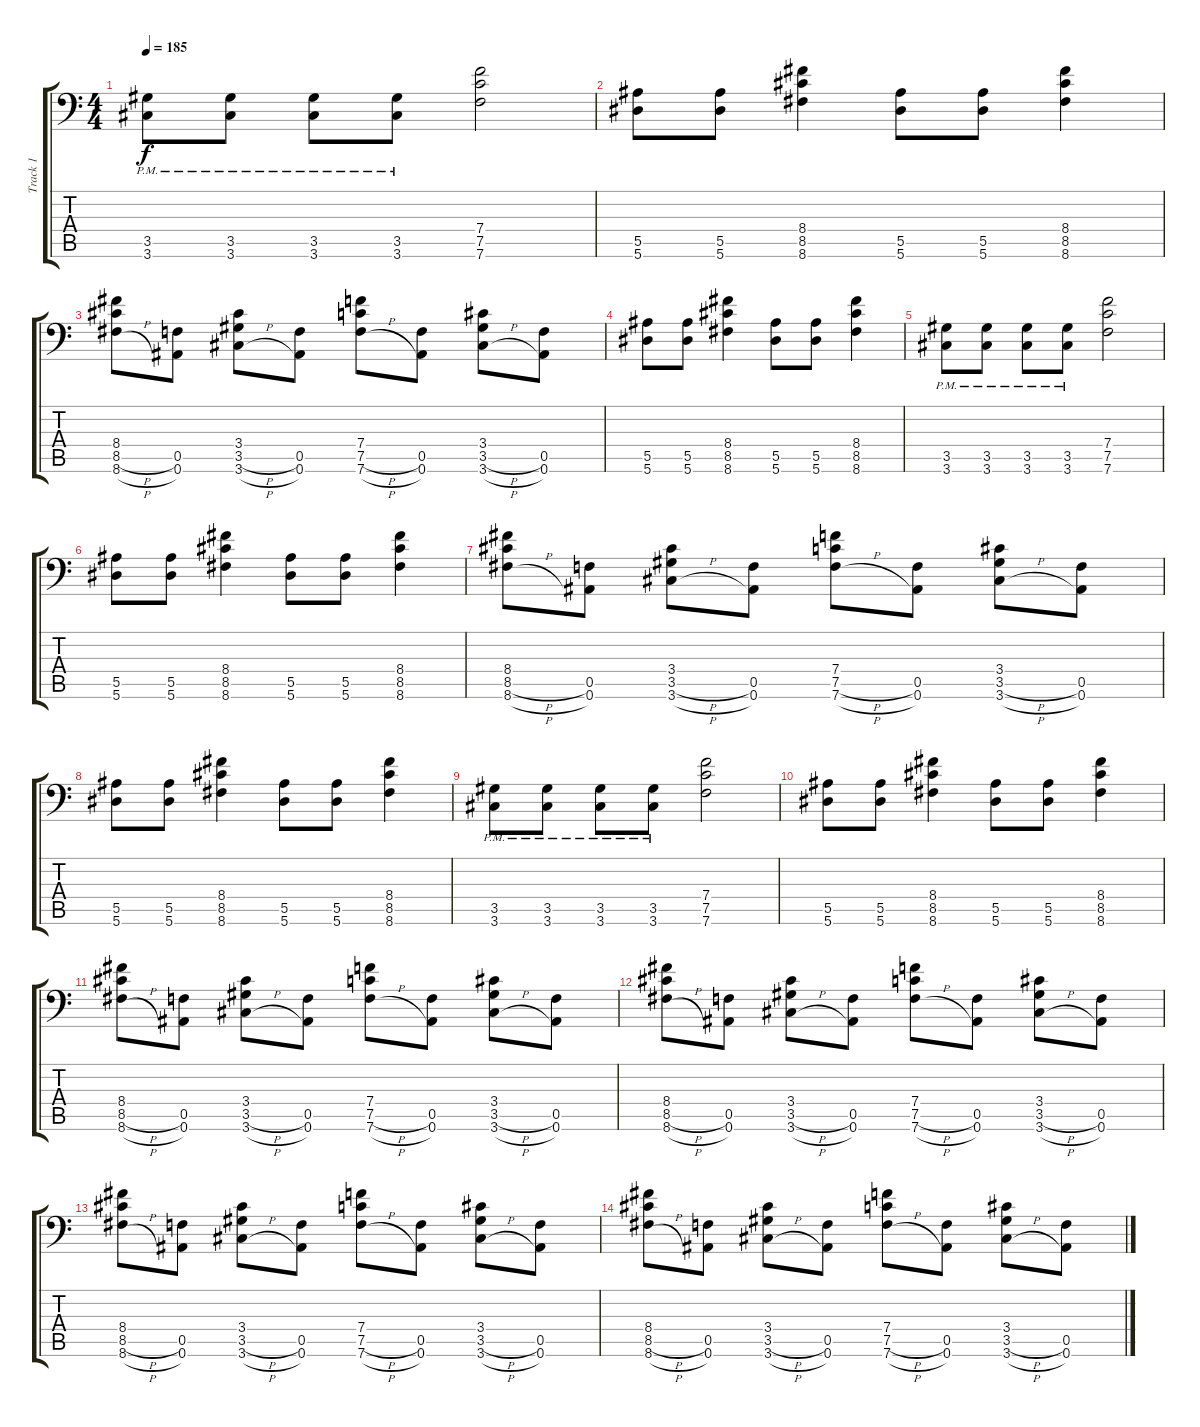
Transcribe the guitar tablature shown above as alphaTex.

\track ("Track 1" "Track 1") {instrument distortionguitar}
\staff {score tabs}
\tuning (C4 Ab3 Eb3 Bb2 F2 Bb1) {hide}
\ts (4 4)
\tempo 185
\clef f4
\ks c
(3.5{pm} 3.6{pm}).8{dy f} (3.5{pm} 3.6{pm}).8 (3.5{pm} 3.6{pm}).8 (3.5{pm} 3.6{pm}).8 (7.4 7.5 7.6).2 |
(5.5 5.6).8 (5.5 5.6).8 (8.4 8.5 8.6).4 (5.5 5.6).8 (5.5 5.6).8 (8.4 8.5 8.6).4 |
(8.4 8.5{h} 8.6{h}).8 (0.5 0.6).8 (3.4 3.5{h} 3.6{h}).8 (0.5 0.6).8 (7.4 7.5{h} 7.6{h}).8 (0.5 0.6).8 (3.4 3.5{h} 3.6{h}).8 (0.5 0.6).8 |
(5.5 5.6).8 (5.5 5.6).8 (8.4 8.5 8.6).4 (5.5 5.6).8 (5.5 5.6).8 (8.4 8.5 8.6).4 |
(3.5{pm} 3.6{pm}).8 (3.5{pm} 3.6{pm}).8 (3.5{pm} 3.6{pm}).8 (3.5{pm} 3.6{pm}).8 (7.4 7.5 7.6).2 |
(5.5 5.6).8 (5.5 5.6).8 (8.4 8.5 8.6).4 (5.5 5.6).8 (5.5 5.6).8 (8.4 8.5 8.6).4 |
(8.4 8.5{h} 8.6{h}).8 (0.5 0.6).8 (3.4 3.5{h} 3.6{h}).8 (0.5 0.6).8 (7.4 7.5{h} 7.6{h}).8 (0.5 0.6).8 (3.4 3.5{h} 3.6{h}).8 (0.5 0.6).8 |
(5.5 5.6).8 (5.5 5.6).8 (8.4 8.5 8.6).4 (5.5 5.6).8 (5.5 5.6).8 (8.4 8.5 8.6).4 |
(3.5{pm} 3.6{pm}).8 (3.5{pm} 3.6{pm}).8 (3.5{pm} 3.6{pm}).8 (3.5{pm} 3.6{pm}).8 (7.4 7.5 7.6).2 |
(5.5 5.6).8 (5.5 5.6).8 (8.4 8.5 8.6).4 (5.5 5.6).8 (5.5 5.6).8 (8.4 8.5 8.6).4 |
(8.4 8.5{h} 8.6{h}).8 (0.5 0.6).8 (3.4 3.5{h} 3.6{h}).8 (0.5 0.6).8 (7.4 7.5{h} 7.6{h}).8 (0.5 0.6).8 (3.4 3.5{h} 3.6{h}).8 (0.5 0.6).8 |
(8.4 8.5{h} 8.6{h}).8 (0.5 0.6).8 (3.4 3.5{h} 3.6{h}).8 (0.5 0.6).8 (7.4 7.5{h} 7.6{h}).8 (0.5 0.6).8 (3.4 3.5{h} 3.6{h}).8 (0.5 0.6).8 |
(8.4 8.5{h} 8.6{h}).8 (0.5 0.6).8 (3.4 3.5{h} 3.6{h}).8 (0.5 0.6).8 (7.4 7.5{h} 7.6{h}).8 (0.5 0.6).8 (3.4 3.5{h} 3.6{h}).8 (0.5 0.6).8 |
(8.4 8.5{h} 8.6{h}).8 (0.5 0.6).8 (3.4 3.5{h} 3.6{h}).8 (0.5 0.6).8 (7.4 7.5{h} 7.6{h}).8 (0.5 0.6).8 (3.4 3.5{h} 3.6{h}).8 (0.5 0.6).8
